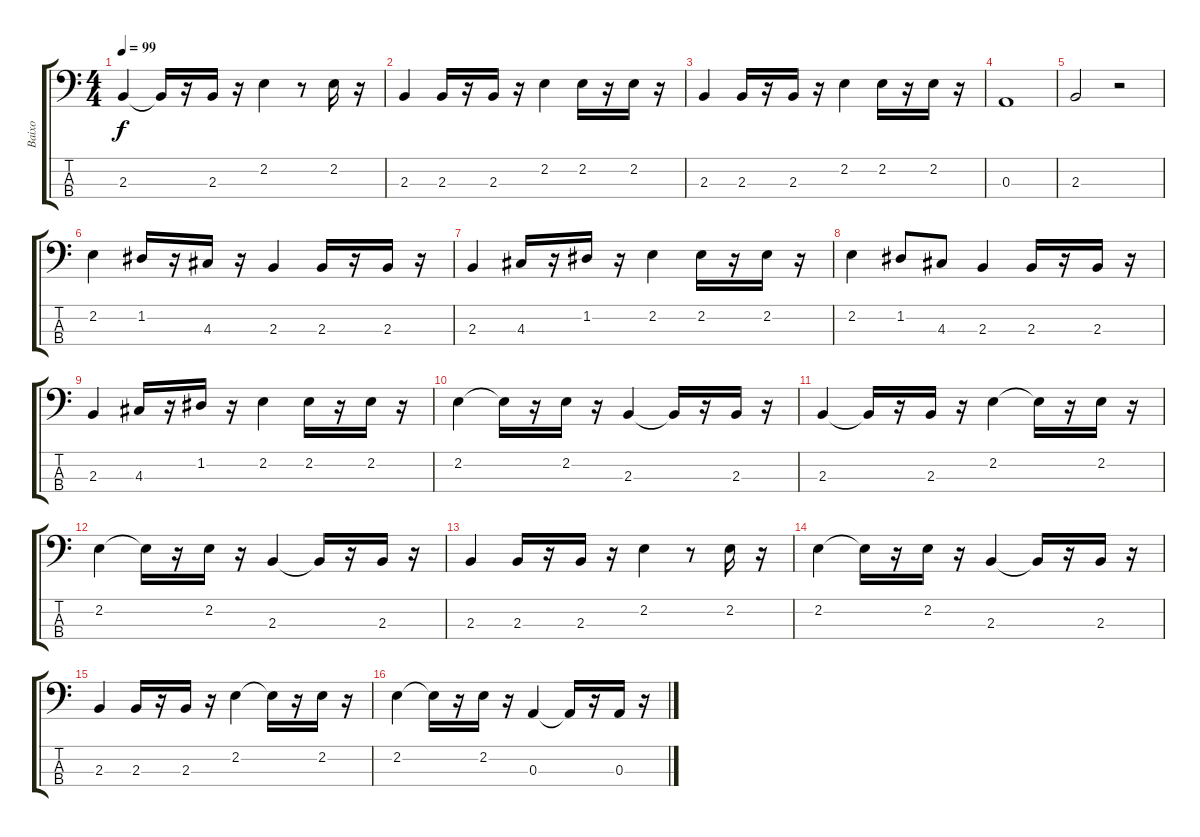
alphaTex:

\track ("Baixo" "Baixo") {instrument electricbassfinger}
\staff {score tabs}
\tuning (G2 D2 A1 E1) {hide}
\ts (4 4)
\tempo 99
\clef f4
\ks c
2.3.4{dy f} 2.3{t}.16 r.16 2.3.16 r.16 2.2.4 r.8 2.2.16 r.16 |
2.3.4 2.3.16 r.16 2.3.16 r.16 2.2.4 2.2.16 r.16 2.2.16 r.16 |
2.3.4 2.3.16 r.16 2.3.16 r.16 2.2.4 2.2.16 r.16 2.2.16 r.16 |
0.3.1 |
2.3.2 r.2 |
2.2.4 1.2.16 r.16 4.3.16 r.16 2.3.4 2.3.16 r.16 2.3.16 r.16 |
2.3.4 4.3.16 r.16 1.2.16 r.16 2.2.4 2.2.16 r.16 2.2.16 r.16 |
2.2.4 1.2.8 4.3.8 2.3.4 2.3.16 r.16 2.3.16 r.16 |
2.3.4 4.3.16 r.16 1.2.16 r.16 2.2.4 2.2.16 r.16 2.2.16 r.16 |
2.2.4 2.2{t}.16 r.16 2.2.16 r.16 2.3.4 2.3{t}.16 r.16 2.3.16 r.16 |
2.3.4 2.3{t}.16 r.16 2.3.16 r.16 2.2.4 2.2{t}.16 r.16 2.2.16 r.16 |
2.2.4 2.2{t}.16 r.16 2.2.16 r.16 2.3.4 2.3{t}.16 r.16 2.3.16 r.16 |
2.3.4 2.3.16 r.16 2.3.16 r.16 2.2.4 r.8 2.2.16 r.16 |
2.2.4 2.2{t}.16 r.16 2.2.16 r.16 2.3.4 2.3{t}.16 r.16 2.3.16 r.16 |
2.3.4 2.3.16 r.16 2.3.16 r.16 2.2.4 2.2{t}.16 r.16 2.2.16 r.16 |
2.2.4 2.2{t}.16 r.16 2.2.16 r.16 0.3.4 0.3{t}.16 r.16 0.3.16 r.16
